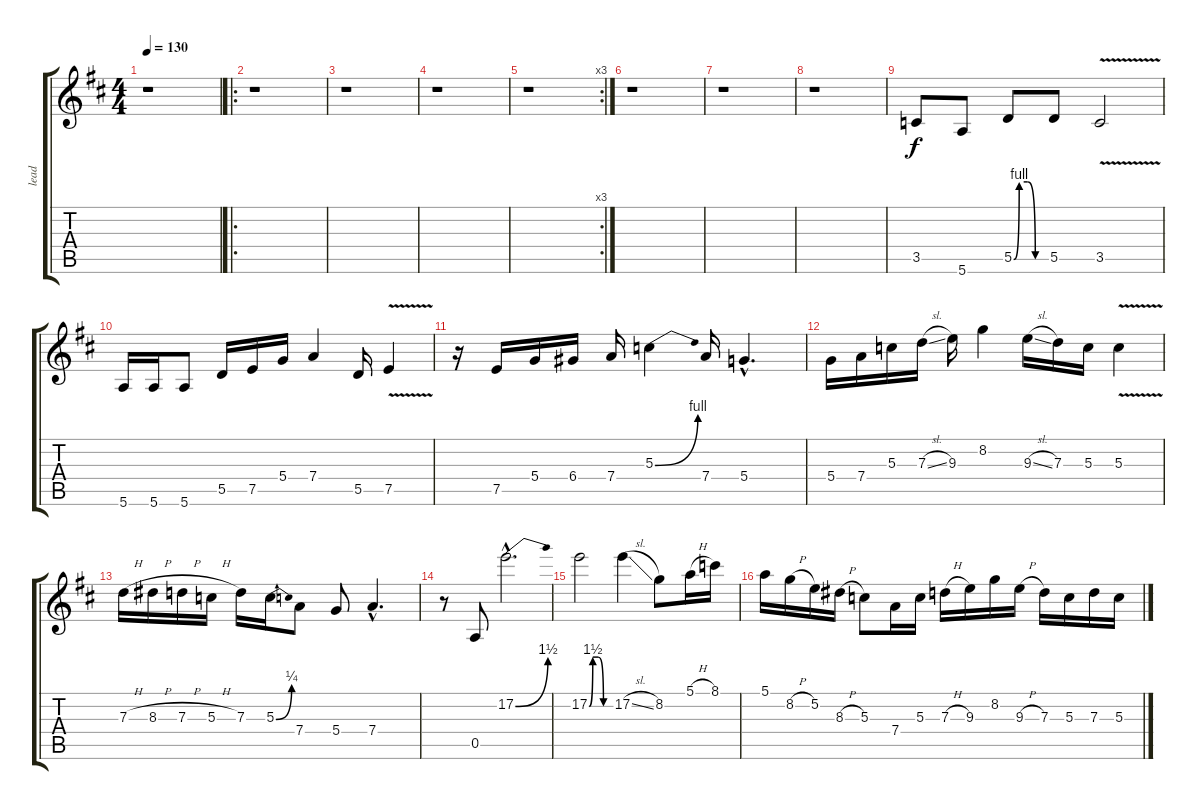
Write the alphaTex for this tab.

\track ("lead" "lead") {instrument distortionguitar}
\staff {score tabs}
\tuning (E4 B3 G3 D3 A2 E2) {hide}
\ts (4 4)
\tempo 130
\clef g2
\ks d
r.1{dy f} |
\ro
r.1 |
r.1 |
r.1 |
\rc 3
r.1 |
r.1 |
r.1 |
r.1 |
3.5.8 5.6.8 5.5{be (custom 0 0 10 4 25 4 40 0 60 0)}.8 5.5.8 3.5{v}.2 |
5.6.16 5.6.16 5.6.8 5.5.16 7.5.16 5.4.16 7.4.4 5.5.16 7.5{v}.4 |
r.16 7.5.16 5.4.16 6.4.16 7.4.16 5.3{be (bend 0 0 60 4)}.4 7.4.16 5.4{hac}.4{d} |
5.4.16 7.4.16 5.3.16 7.3{sl}.16 9.3.16 8.2.4 9.3{sl}.16 7.3.16 5.3.16 5.3{v}.4 |
7.3{h}.16 8.3{h}.16 7.3{h}.16 5.3{h}.16 7.3.16 5.3{be (bend 0 0 60 1)}.16 7.4.8 5.4.8 7.4{hac}.4{d} |
r.8 0.5.8 17.2{be (bend 0 0 60 6) hac}.2{d} |
17.2{be (custom 0 0 10 6 25 6 40 0 60 0)}.2 17.2{sl}.4 8.2.8 5.1{h}.16 8.1.16 |
5.1.16 8.2{h}.16 5.2.16 8.3{h}.16 5.3.8 7.4.16 5.3.16 7.3{h}.16 9.3.16 8.2.16 9.3{h}.16 7.3.16 5.3.16 7.3.16 5.3.16
